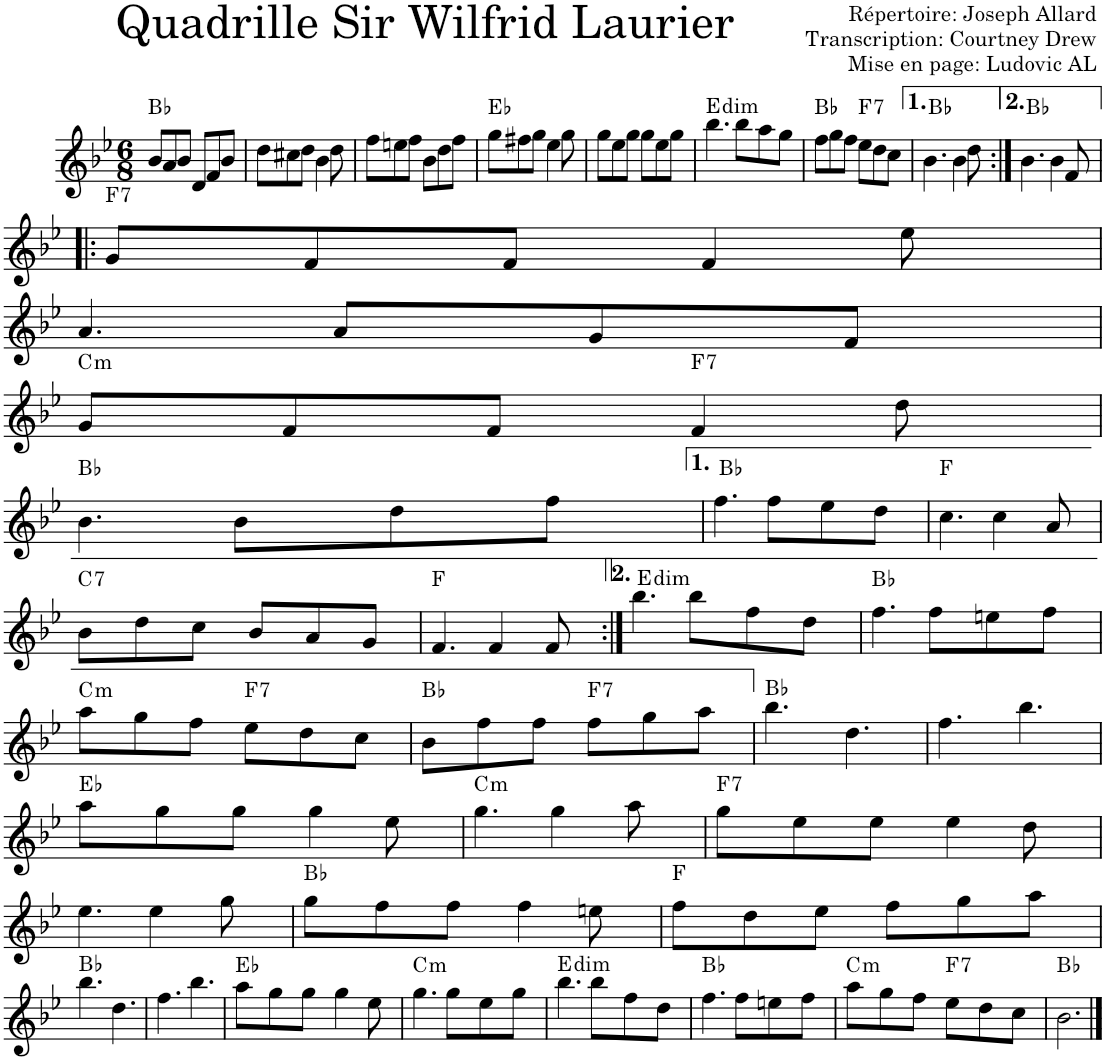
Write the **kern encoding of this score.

**kern	**harte
*part1	*part1
*staff1	*
*I"Violon	*
*I'Vln.	*
*clefG2	*
*k[b-e-]	*
*M6/8	*
=1	=1
8b-/L	Bb:maj
8a/	.
8b-/J	.
8d/L	.
8f/	.
8b-/J	.
=2	=2
8dd\L	.
8cc#X\	.
8dd\J	.
4b-\	.
8dd\	.
=3	=3
8ff\L	.
8een\	.
8ff\J	.
8b-\L	.
8dd\	.
8ff\J	.
=4	=4
8gg\L	Eb:maj
8ff#X\	.
8gg\J	.
4ee-\	.
8gg\	.
=5	=5
8gg\L	.
8ee-\	.
8gg\J	.
8gg\L	.
8ee-\	.
8gg\J	.
=6	=6
!	!LO:H:kt=dim
4.bb-\	E:dim
8bb-\L	.
8aa\	.
8gg\J	.
=7	=7
8ff\L	Bb:maj
8gg\	.
8ff\J	.
!	!LO:H:kt=7
8ee-\L	F:7
8dd\	.
8cc\J	.
=8	=8
4.b-\	Bb:maj
4b-\	.
8dd\	.
=9:|!	=9:|!
4.b-\	Bb:maj
4b-\	.
8f/	.
!!LO:LB:g=z
=10!|:	=10!|:
!	!LO:H:kt=7
8g/L	F:7
8f/	.
8f/J	.
4f/	.
8ee-\	.
!!LO:LB:g=z
=11	=11
4.a/	.
8a/L	.
8g/	.
8f/J	.
!!LO:LB:g=z
=12	=12
!	!LO:H:kt=m
8g/L	C:min
8f/	.
8f/J	.
!	!LO:H:kt=7
4f/	F:7
8dd\	.
!!LO:LB:g=z
=13	=13
4.b-\	Bb:maj
8b-\L	.
8dd\	.
8ff\J	.
=14	=14
4.ff\	Bb:maj
8ff\L	.
8ee-\	.
8dd\J	.
=15	=15
4.cc\	F:maj
4cc\	.
8a/	.
!!LO:LB:g=z
=16	=16
!	!LO:H:kt=7
8b-\L	C:7
8dd\	.
8cc\J	.
8b-/L	.
8a/	.
8g/J	.
=17	=17
4.f/	F:maj
4f/	.
8f/	.
=18:|!	=18:|!
!	!LO:H:kt=dim
4.bb-\	E:dim
8bb-\L	.
8ff\	.
8dd\J	.
=19	=19
4.ff\	Bb:maj
8ff\L	.
8een\	.
8ff\J	.
!!LO:LB:g=z
=20	=20
!	!LO:H:kt=m
8aa\L	C:min
8gg\	.
8ff\J	.
!	!LO:H:kt=7
8ee-\L	F:7
8dd\	.
8cc\J	.
=21	=21
8b-\L	Bb:maj
8ff\	.
8ff\J	.
!	!LO:H:kt=7
8ff\L	F:7
8gg\	.
8aa\J	.
=22	=22
4.bb-\	Bb:maj
4.dd\	.
=23	=23
4.ff\	.
4.bb-\	.
!!LO:LB:g=z
=24	=24
8aa\L	Eb:maj
8gg\	.
8gg\J	.
4gg\	.
8ee-\	.
=25	=25
!	!LO:H:kt=m
4.gg\	C:min
4gg\	.
8aa\	.
=26	=26
!	!LO:H:kt=7
8gg\L	F:7
8ee-\	.
8ee-\J	.
4ee-\	.
8dd\	.
!!LO:LB:g=z
=27	=27
4.ee-\	.
4ee-\	.
8gg\	.
=28	=28
8gg\L	Bb:maj
8ff\	.
8ff\J	.
4ff\	.
8een\	.
=29	=29
8ff\L	F:maj
8dd\	.
8ee-\J	.
8ff\L	.
8gg\	.
8aa\J	.
!!LO:LB:g=z
=30	=30
4.bb-\	Bb:maj
4.dd\	.
=31	=31
4.ff\	.
4.bb-\	.
=32	=32
8aa\L	Eb:maj
8gg\	.
8gg\J	.
4gg\	.
8ee-\	.
=33	=33
!	!LO:H:kt=m
4.gg\	C:min
8gg\L	.
8ee-\	.
8gg\J	.
=34	=34
!	!LO:H:kt=dim
4.bb-\	E:dim
8bb-\L	.
8ff\	.
8dd\J	.
=35	=35
4.ff\	Bb:maj
8ff\L	.
8een\	.
8ff\J	.
=36	=36
!	!LO:H:kt=m
8aa\L	C:min
8gg\	.
8ff\J	.
!	!LO:H:kt=7
8ee-\L	F:7
8dd\	.
8cc\J	.
=37	=37
2.b-\	Bb:maj
==	==
*-	*-
